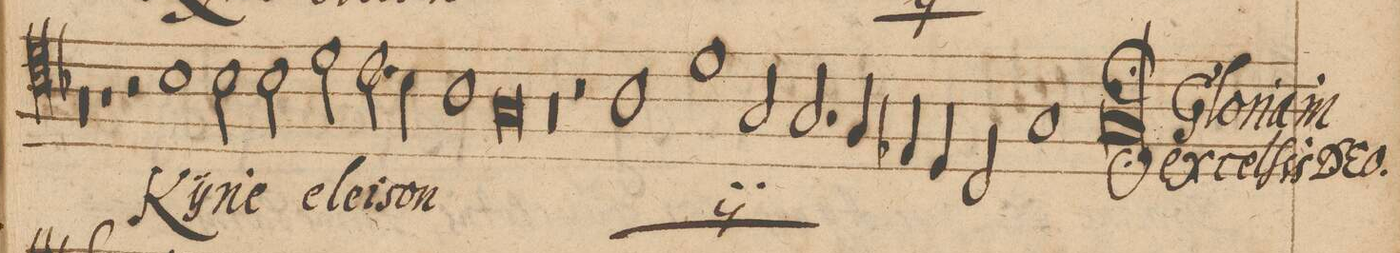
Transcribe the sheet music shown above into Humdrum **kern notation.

**kern	**text
*I"TENOR	*
*clefC4	*
*k[b-]	*
*met(C|)	*
*M2/1	*
0r	.
=53-	=53-
1r	.
2r	.
1B-\	Kÿ-
=54-	=54-
2B-\	-ri-
2B-\	-e
2d\	e-
=55-	=55-
2.c\	-lei-
4B-\	.
1A	.
=56-	=56-
0G	-son
=57-	=57-
0r	.
=58-	=58-
2r	.
*	*ij
1A	Kÿ-
1d\	-ri-
=59-	=59-
2G/	-e
2.G/	e-
4F/	-lei-
=60-	=60-
4E-X/	.
4D/	.
2C/	.
1G	.
=61-	=61-
0G;;	-son
*	*Xij
==	==
*-	*-
